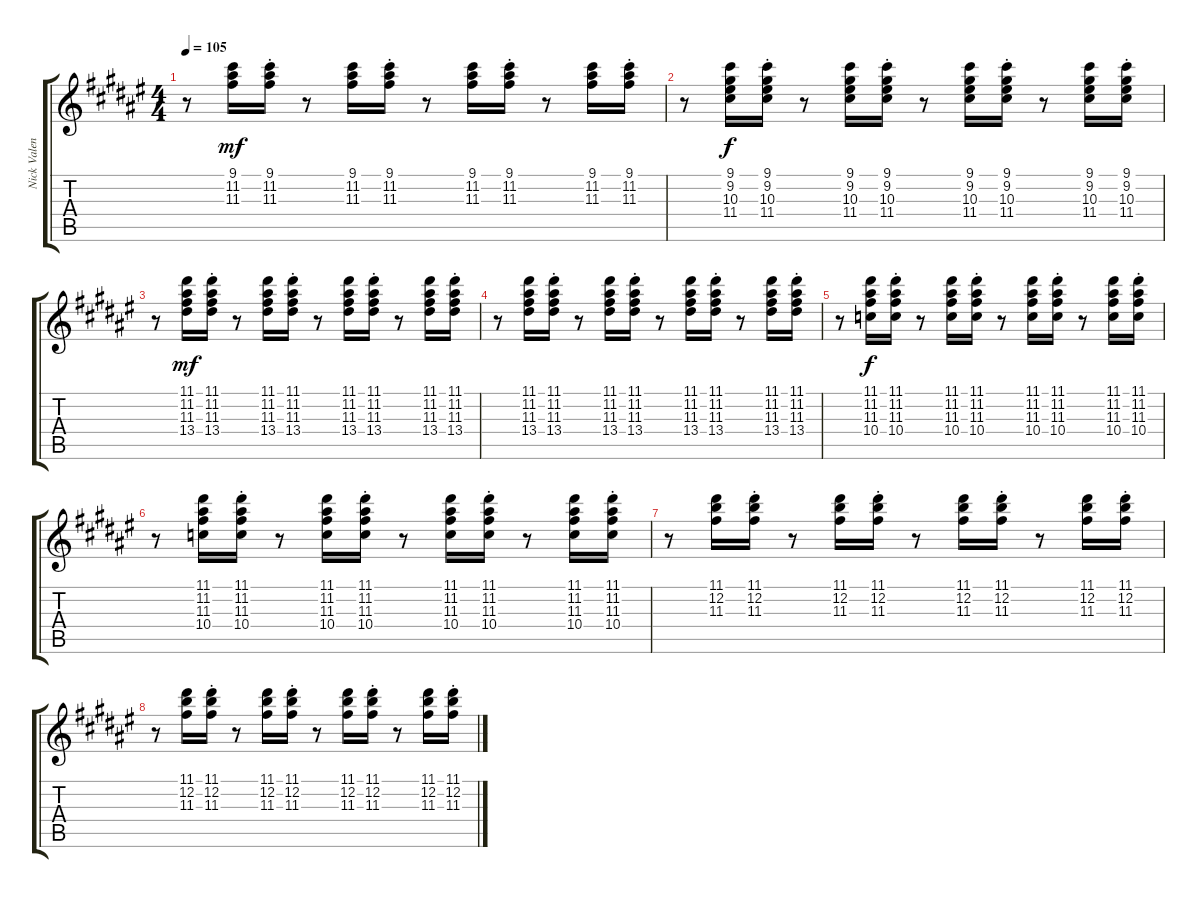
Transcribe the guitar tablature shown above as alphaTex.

\track ("Nick Valensi - Rhythm Guitar" "Nick Valen") {instrument overdrivenguitar}
\staff {score tabs}
\tuning (E4 B3 G3 D3 A2 E2) {hide}
\ts (4 4)
\tempo 105
\clef g2
\ks f#
r.8{dy f} (9.1 11.2 11.3).16{dy mf} (9.1{st} 11.2{st} 11.3{st}).16 r.8 (9.1 11.2 11.3).16 (9.1{st} 11.2{st} 11.3{st}).16 r.8 (9.1 11.2 11.3).16 (9.1{st} 11.2{st} 11.3{st}).16 r.8 (9.1 11.2 11.3).16 (9.1{st} 11.2{st} 11.3{st}).16 |
r.8 (9.1 9.2 10.3 11.4).16{dy f} (9.1{st} 9.2{st} 10.3{st} 11.4{st}).16 r.8 (9.1 9.2 10.3 11.4).16 (9.1{st} 9.2{st} 10.3{st} 11.4{st}).16 r.8 (9.1 9.2 10.3 11.4).16 (9.1{st} 9.2{st} 10.3{st} 11.4{st}).16 r.8 (9.1 9.2 10.3 11.4).16 (9.1{st} 9.2{st} 10.3{st} 11.4{st}).16 |
r.8 (11.1 11.2 11.3 13.4).16{dy mf} (11.1{st} 11.2{st} 11.3{st} 13.4{st}).16 r.8 (11.1 11.2 11.3 13.4).16 (11.1{st} 11.2{st} 11.3{st} 13.4{st}).16 r.8 (11.1 11.2 11.3 13.4).16 (11.1{st} 11.2{st} 11.3{st} 13.4{st}).16 r.8 (11.1 11.2 11.3 13.4).16 (11.1{st} 11.2{st} 11.3{st} 13.4{st}).16 |
r.8 (11.1 11.2 11.3 13.4).16 (11.1{st} 11.2{st} 11.3{st} 13.4{st}).16 r.8 (11.1 11.2 11.3 13.4).16 (11.1{st} 11.2{st} 11.3{st} 13.4{st}).16 r.8 (11.1 11.2 11.3 13.4).16 (11.1{st} 11.2{st} 11.3{st} 13.4{st}).16 r.8 (11.1 11.2 11.3 13.4).16 (11.1{st} 11.2{st} 11.3{st} 13.4{st}).16 |
r.8 (11.1 11.2 11.3 10.4).16{dy f} (11.1{st} 11.2{st} 11.3{st} 10.4{st}).16 r.8 (11.1 11.2 11.3 10.4).16 (11.1{st} 11.2{st} 11.3{st} 10.4{st}).16 r.8 (11.1 11.2 11.3 10.4).16 (11.1{st} 11.2{st} 11.3{st} 10.4{st}).16 r.8 (11.1 11.2 11.3 10.4).16 (11.1{st} 11.2{st} 11.3{st} 10.4{st}).16 |
r.8 (11.1 11.2 11.3 10.4).16 (11.1{st} 11.2{st} 11.3{st} 10.4{st}).16 r.8 (11.1 11.2 11.3 10.4).16 (11.1{st} 11.2{st} 11.3{st} 10.4{st}).16 r.8 (11.1 11.2 11.3 10.4).16 (11.1{st} 11.2{st} 11.3{st} 10.4{st}).16 r.8 (11.1 11.2 11.3 10.4).16 (11.1{st} 11.2{st} 11.3{st} 10.4{st}).16 |
r.8 (11.1 12.2 11.3).16 (11.1{st} 12.2{st} 11.3{st}).16 r.8 (11.1 12.2 11.3).16 (11.1{st} 12.2{st} 11.3{st}).16 r.8 (11.1 12.2 11.3).16 (11.1{st} 12.2{st} 11.3{st}).16 r.8 (11.1 12.2 11.3).16 (11.1{st} 12.2{st} 11.3{st}).16 |
r.8 (11.1 12.2 11.3).16 (11.1{st} 12.2{st} 11.3{st}).16 r.8 (11.1 12.2 11.3).16 (11.1{st} 12.2{st} 11.3{st}).16 r.8 (11.1 12.2 11.3).16 (11.1{st} 12.2{st} 11.3{st}).16 r.8 (11.1 12.2 11.3).16 (11.1{st} 12.2{st} 11.3{st}).16
